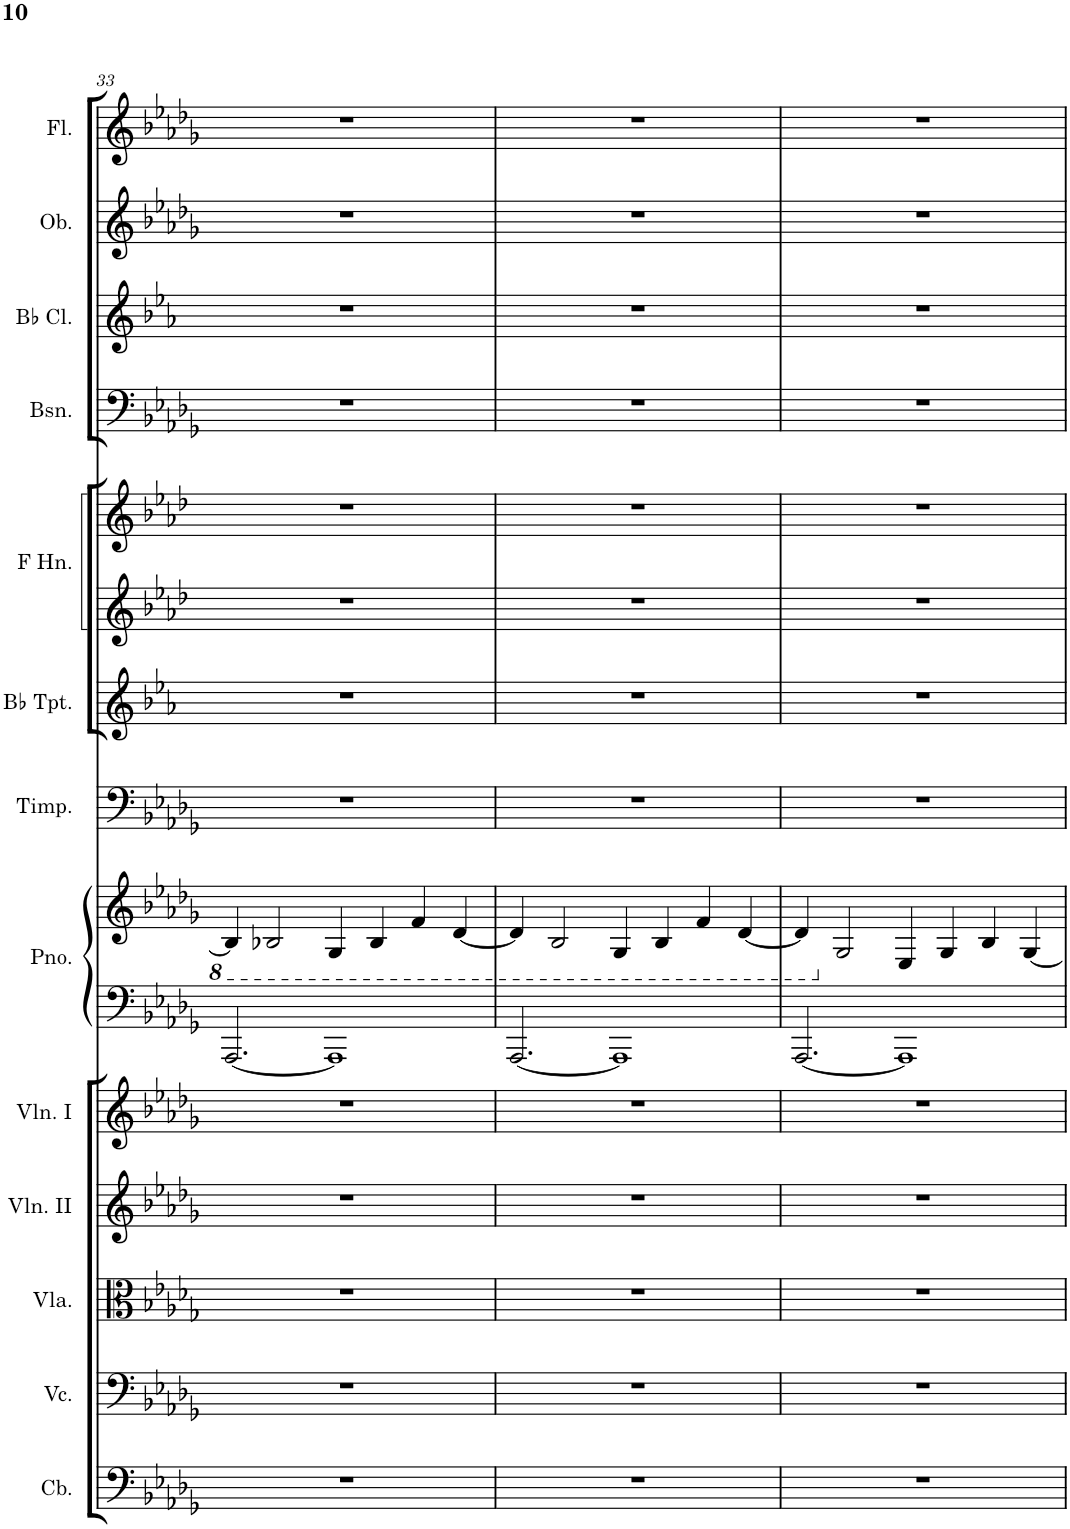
**kern	**kern	**kern	**kern	**kern	**kern	**kern	**kern	**kern	**kern	**kern	**kern	**kern	**kern	**kern
*part13	*part12	*part11	*part10	*part9	*part8	*part8	*part7	*part6	*part5	*part5	*part4	*part3	*part2	*part1
*staff15	*staff14	*staff13	*staff12	*staff11	*staff10	*staff9	*staff8	*staff7	*staff6	*staff5	*staff4	*staff3	*staff2	*staff1
*I"Contrabasses	*I"Violoncellos	*I"Violas	*I"Violins II	*I"Violins I	*I"Piano	*	*I"Timpani	*I"Trumpets in Bb	*I"Horns in F	*	*I"Bassoons	*I"Clarinets in Bb	*I"Oboes	*I"Flutes
*I'Cb.	*I'Vc.	*I'Vla.	*I'Vln. II	*I'Vln. I	*I'Pno.	*	*I'Timp.	*	*	*	*I'Bsn.	*	*I'Ob.	*I'Fl.
!!LO:PB:g=z
*clefF4	*clefF4	*clefC3	*clefG2	*clefG2	*clefF4	*clefG2	*clefF4	*clefG2	*clefG2	*clefG2	*clefF4	*clefG2	*clefG2	*clefG2
*Trd7c12	*	*	*	*	*	*	*	*Trd1c2	*Trd4c7	*Trd4c7	*	*Trd1c2	*	*
*k[b-e-a-d-g-]	*k[b-e-a-d-g-]	*k[b-e-a-d-g-]	*k[b-e-a-d-g-]	*k[b-e-a-d-g-]	*k[b-e-a-d-g-]	*k[b-e-a-d-g-]	*k[b-e-a-d-g-]	*k[b-e-a-]	*k[b-e-a-d-]	*k[b-e-a-d-]	*k[b-e-a-d-g-]	*k[b-e-a-]	*k[b-e-a-d-g-]	*k[b-e-a-d-g-]
*M7/4	*M7/4	*M7/4	*M7/4	*M7/4	*M7/4	*M7/4	*M7/4	*M7/4	*M7/4	*M7/4	*M7/4	*M7/4	*M7/4	*M7/4
=33	=33	=33	=33	=33	=33	=33	=33	=33	=33	=33	=33	=33	=33	=33
1..r	1..r	1..r	1..r	1..r	[2.AAA-/	4BB/]	1..r	1..r	1..r	1..r	1..r	1..r	1..r	1..r
.	.	.	.	.	.	2BB-X/	.	.	.	.	.	.	.	.
.	.	.	.	.	1AAA-]	4GG-/	.	.	.	.	.	.	.	.
.	.	.	.	.	.	4BB-/	.	.	.	.	.	.	.	.
.	.	.	.	.	.	4F/	.	.	.	.	.	.	.	.
.	.	.	.	.	.	[4D-/	.	.	.	.	.	.	.	.
=34	=34	=34	=34	=34	=34	=34	=34	=34	=34	=34	=34	=34	=34	=34
1..r	1..r	1..r	1..r	1..r	[2.AAA-/	4D-/]	1..r	1..r	1..r	1..r	1..r	1..r	1..r	1..r
.	.	.	.	.	.	2BB-/	.	.	.	.	.	.	.	.
.	.	.	.	.	1AAA-]	4GG-/	.	.	.	.	.	.	.	.
.	.	.	.	.	.	4BB-/	.	.	.	.	.	.	.	.
.	.	.	.	.	.	4F/	.	.	.	.	.	.	.	.
.	.	.	.	.	.	[4D-/	.	.	.	.	.	.	.	.
=35	=35	=35	=35	=35	=35	=35	=35	=35	=35	=35	=35	=35	=35	=35
1..r	1..r	1..r	1..r	1..r	[2.AAA-/	4D-/]	1..r	1..r	1..r	1..r	1..r	1..r	1..r	1..r
.	.	.	.	.	.	2G-/	.	.	.	.	.	.	.	.
.	.	.	.	.	1AAA-]	4E-/	.	.	.	.	.	.	.	.
.	.	.	.	.	.	4G-/	.	.	.	.	.	.	.	.
.	.	.	.	.	.	4B-/	.	.	.	.	.	.	.	.
.	.	.	.	.	.	[4G-/	.	.	.	.	.	.	.	.
=	=	=	=	=	=	=	=	=	=	=	=	=	=	=
*-	*-	*-	*-	*-	*-	*-	*-	*-	*-	*-	*-	*-	*-	*-
